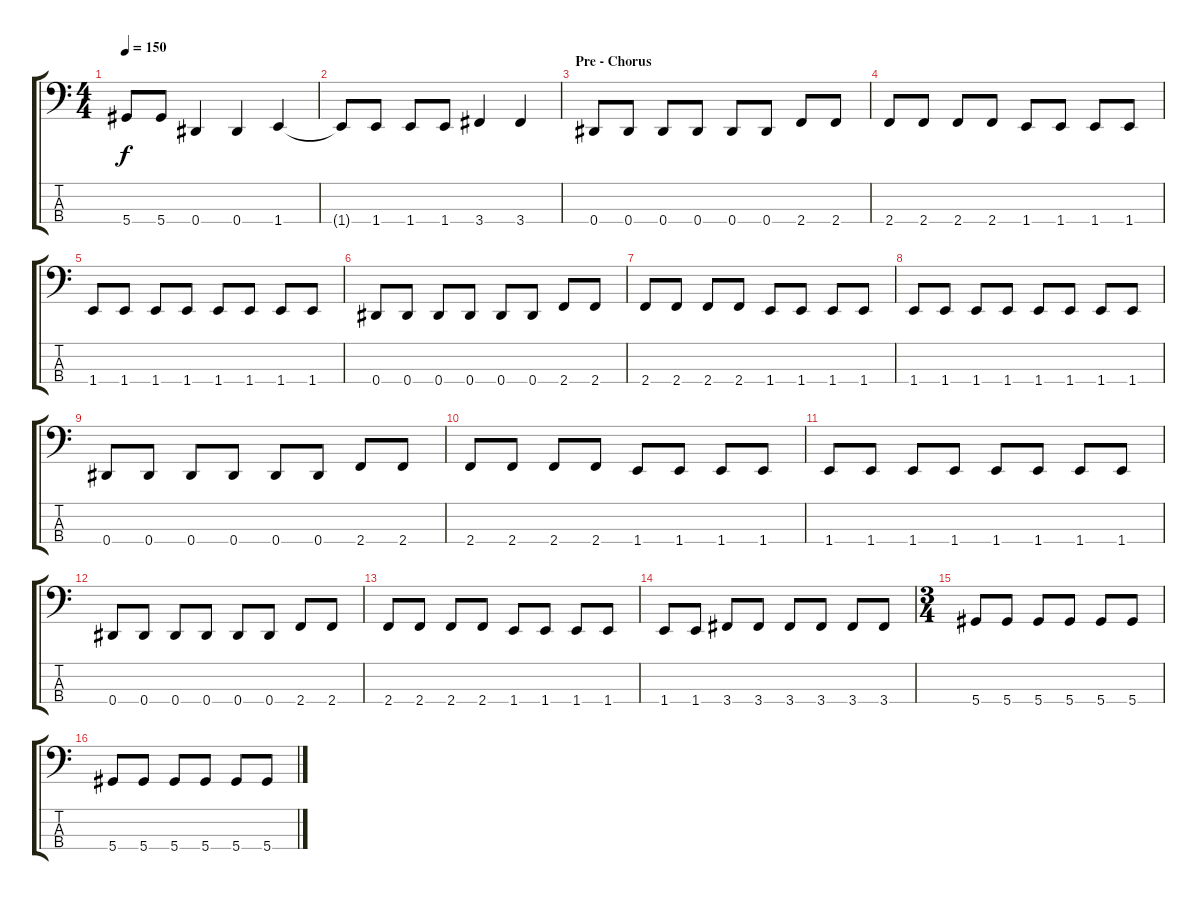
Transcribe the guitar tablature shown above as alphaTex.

\track "" {instrument electricbasspick}
\staff {score tabs}
\tuning (Gb2 Db2 Ab1 Eb1) {hide}
\ts (4 4)
\tempo 150
\clef f4
\ks c
5.4.8{dy f} 5.4.8 0.4.4 0.4.4 1.4.4 |
1.4{t}.8 1.4.8 1.4.8 1.4.8 3.4.4 3.4.4 |
\section ("" "Pre - Chorus")
0.4.8 0.4.8 0.4.8 0.4.8 0.4.8 0.4.8 2.4.8 2.4.8 |
2.4.8 2.4.8 2.4.8 2.4.8 1.4.8 1.4.8 1.4.8 1.4.8 |
1.4.8 1.4.8 1.4.8 1.4.8 1.4.8 1.4.8 1.4.8 1.4.8 |
0.4.8 0.4.8 0.4.8 0.4.8 0.4.8 0.4.8 2.4.8 2.4.8 |
2.4.8 2.4.8 2.4.8 2.4.8 1.4.8 1.4.8 1.4.8 1.4.8 |
1.4.8 1.4.8 1.4.8 1.4.8 1.4.8 1.4.8 1.4.8 1.4.8 |
0.4.8 0.4.8 0.4.8 0.4.8 0.4.8 0.4.8 2.4.8 2.4.8 |
2.4.8 2.4.8 2.4.8 2.4.8 1.4.8 1.4.8 1.4.8 1.4.8 |
1.4.8 1.4.8 1.4.8 1.4.8 1.4.8 1.4.8 1.4.8 1.4.8 |
0.4.8 0.4.8 0.4.8 0.4.8 0.4.8 0.4.8 2.4.8 2.4.8 |
2.4.8 2.4.8 2.4.8 2.4.8 1.4.8 1.4.8 1.4.8 1.4.8 |
1.4.8 1.4.8 3.4.8 3.4.8 3.4.8 3.4.8 3.4.8 3.4.8 |
\ts (3 4)
5.4.8 5.4.8 5.4.8 5.4.8 5.4.8 5.4.8 |
5.4.8 5.4.8 5.4.8 5.4.8 5.4.8 5.4.8
